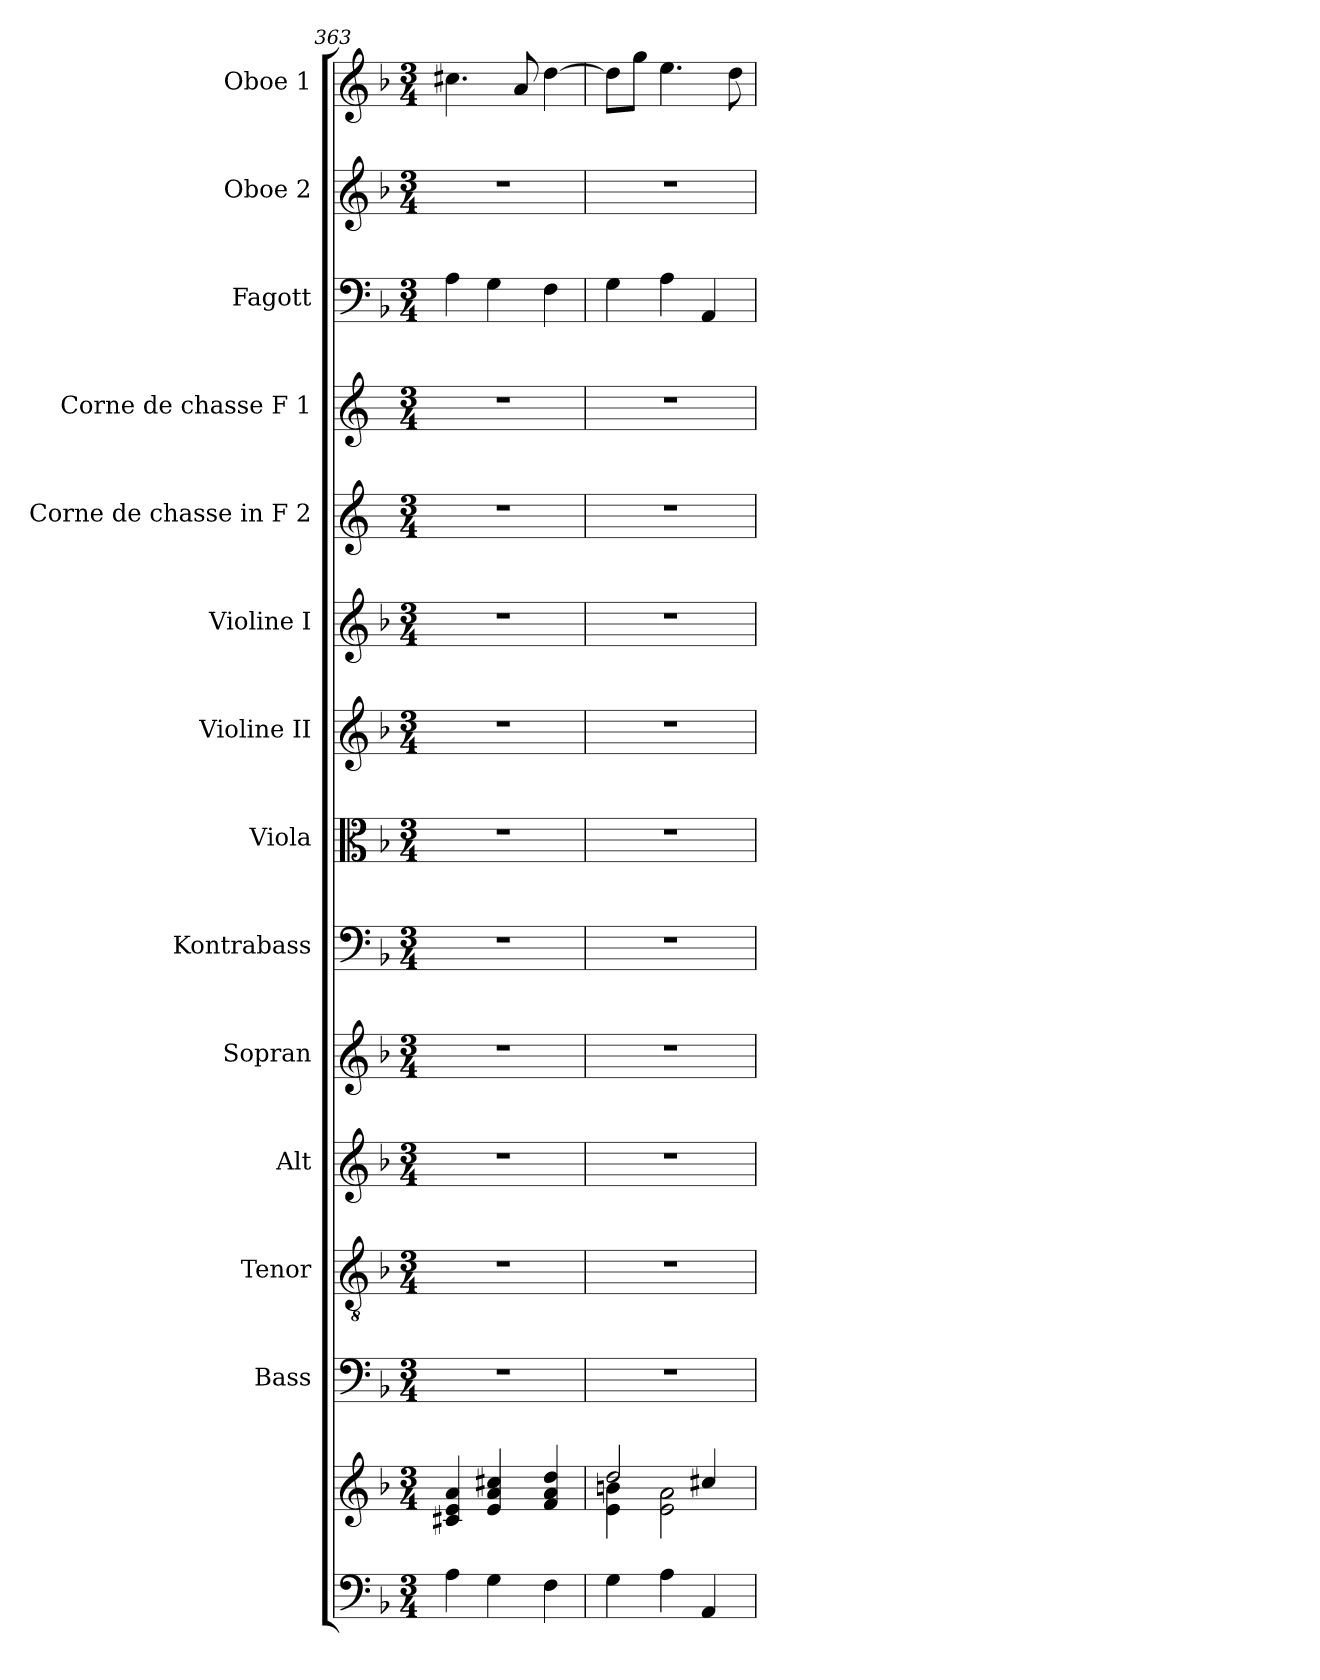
**kern	**kern	**kern	**kern	**kern	**kern	**kern	**kern	**kern	**kern	**kern	**kern	**kern	**kern	**kern
*part14	*part14	*part13	*part12	*part11	*part10	*part9	*part8	*part7	*part6	*part5	*part4	*part3	*part2	*part1
*staff15	*staff14	*staff13	*staff12	*staff11	*staff10	*staff9	*staff8	*staff7	*staff6	*staff5	*staff4	*staff3	*staff2	*staff1
*	*	*I"Bass	*I"Tenor	*I"Alt	*I"Sopran	*I"Kontrabass	*I"Viola	*I"Violine II	*I"Violine I	*I"Corne de chasse in F 2	*I"Corne de chasse F 1	*I"Fagott	*I"Oboe 2	*I"Oboe 1
*	*	*I'B.	*I'T.	*I'A.	*I'S.	*I'Kb.	*I'Vla.	*I'Vl. II	*I'Vl. I	*	*	*I'Fg.	*I'Ob. 2	*I'Ob. 1
*clefF4	*clefG2	*clefF4	*clefGv2	*clefG2	*clefG2	*clefF4	*clefC3	*clefG2	*clefG2	*clefG2	*clefG2	*clefF4	*clefG2	*clefG2
*	*	*	*	*	*	*ITrd7c12	*	*	*	*ITrd4c7	*ITrd4c7	*	*	*
*k[b-]	*k[b-]	*k[b-]	*k[b-]	*k[b-]	*k[b-]	*k[b-]	*k[b-]	*k[b-]	*k[b-]	*k[b-]	*k[b-]	*k[b-]	*k[b-]	*k[b-]
*F:	*F:	*F:	*F:	*F:	*F:	*F:	*F:	*F:	*F:	*F:	*F:	*F:	*F:	*F:
*M3/4	*M3/4	*M3/4	*M3/4	*M3/4	*M3/4	*M3/4	*M3/4	*M3/4	*M3/4	*M3/4	*M3/4	*M3/4	*M3/4	*M3/4
=363	=363	=363	=363	=363	=363	=363	=363	=363	=363	=363	=363	=363	=363	=363
4A\	4c#X/ 4e/ 4a/	2.r	2.r	2.r	2.r	2.r	2.r	2.r	2.r	2.r	2.r	4A\	2.r	4.cc#X\
4G\	4e/ 4a/ 4cc#X/	.	.	.	.	.	.	.	.	.	.	4G\	.	.
.	.	.	.	.	.	.	.	.	.	.	.	.	.	8a/
4F\	4f/ 4a/ 4dd/	.	.	.	.	.	.	.	.	.	.	4F\	.	[4dd\
=364	=364	=364	=364	=364	=364	=364	=364	=364	=364	=364	=364	=364	=364	=364
*	*^	*	*	*	*	*	*	*	*	*	*	*	*	*
4G\	2dd/	4e\ 4b\	2.r	2.r	2.r	2.r	2.r	2.r	2.r	2.r	2.r	2.r	4G\	2.r	8dd\L]
.	.	.	.	.	.	.	.	.	.	.	.	.	.	.	8gg\J
4A\	.	2e\ 2a\	.	.	.	.	.	.	.	.	.	.	4A\	.	4.ee\
4AA/	4cc#X/	.	.	.	.	.	.	.	.	.	.	.	4AA/	.	.
.	.	.	.	.	.	.	.	.	.	.	.	.	.	.	8dd\
*	*v	*v	*	*	*	*	*	*	*	*	*	*	*	*	*
=	=	=	=	=	=	=	=	=	=	=	=	=	=	=
*-	*-	*-	*-	*-	*-	*-	*-	*-	*-	*-	*-	*-	*-	*-
